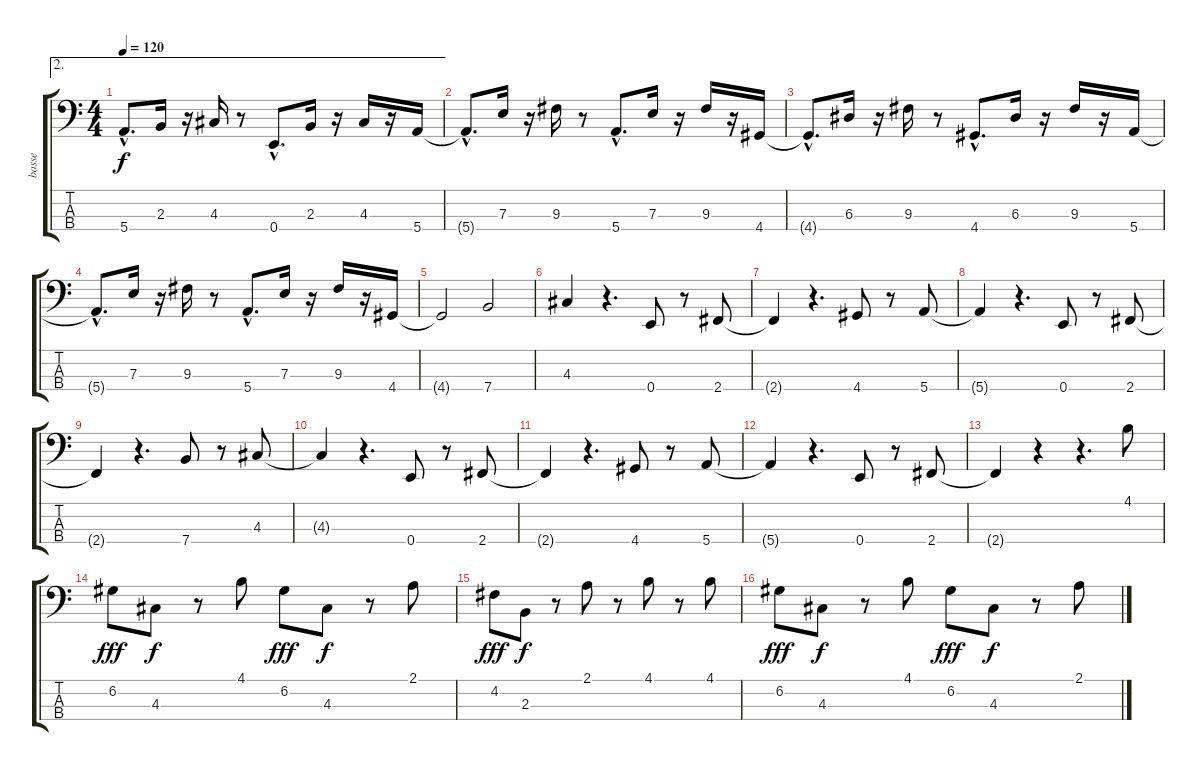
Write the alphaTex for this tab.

\track ("basse" "basse") {instrument acousticguitarnylon}
\staff {score tabs}
\tuning (G2 D2 A1 E1) {hide}
\ae 2
\ts (4 4)
\tempo 120
\clef f4
\ks c
5.4{hac t}.8{d dy f} 2.3.16 r.16 4.3.16 r.8 0.4{hac}.8{d} 2.3.16 r.16 4.3.16 r.16 5.4.16 |
5.4{hac t}.8{d} 7.3.16 r.16 9.3.16 r.8 5.4{hac}.8{d} 7.3.16 r.16 9.3.16 r.16 4.4.16 |
4.4{hac t}.8{d} 6.3.16 r.16 9.3.16 r.8 4.4{hac}.8{d} 6.3.16 r.16 9.3.16 r.16 5.4.16 |
5.4{hac t}.8{d} 7.3.16 r.16 9.3.16 r.8 5.4{hac}.8{d} 7.3.16 r.16 9.3.16 r.16 4.4.16 |
4.4{t}.2 7.4.2 |
4.3.4 r.4{d} 0.4.8 r.8 2.4.8 |
2.4{t}.4 r.4{d} 4.4.8 r.8 5.4.8 |
5.4{t}.4 r.4{d} 0.4.8 r.8 2.4.8 |
2.4{t}.4 r.4{d} 7.4.8 r.8 4.3.8 |
4.3{t}.4 r.4{d} 0.4.8 r.8 2.4.8 |
2.4{t}.4 r.4{d} 4.4.8 r.8 5.4.8 |
5.4{t}.4 r.4{d} 0.4.8 r.8 2.4.8 |
2.4{t}.4 r.4 r.4{d} 4.1.8 |
6.2.8{dy fff} 4.3.8{dy f} r.8 4.1.8 6.2.8{dy fff} 4.3.8{dy f} r.8 2.1.8 |
4.2.8{dy fff} 2.3.8{dy f} r.8 2.1.8 r.8 4.1.8 r.8 4.1.8 |
6.2.8{dy fff} 4.3.8{dy f} r.8 4.1.8 6.2.8{dy fff} 4.3.8{dy f} r.8 2.1.8
